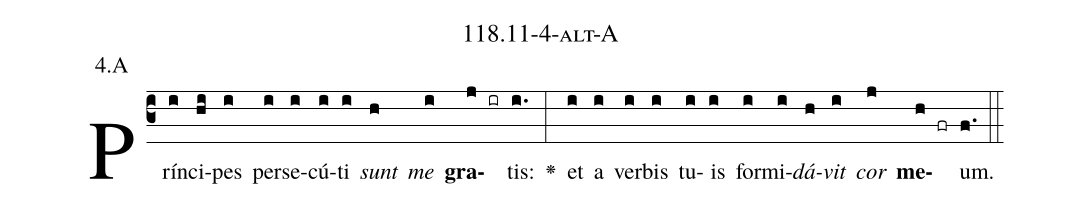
name: 118.11-4-alt-A;
annotation: 4.A;
%%
(c3)Prín(i)ci(hi)pes(i) per(i)se(i)cú(i)ti(i) <i>sunt</i>(h) <i>me</i>(i) <b>gra</b>(j ir)tis:(i.) <v>\greheightstar</v>(:) et(i) a(i) ver(i)bis(i) tu(i)is(i) for(i)mi(i)<i>dá</i>(h)<i>vit</i>(i) <i>cor</i>(j) <b>me</b>(h fr)um.(f.) (::)


%E(i) u(h) o(i) u(j) a(h) e.(f.) (::)
